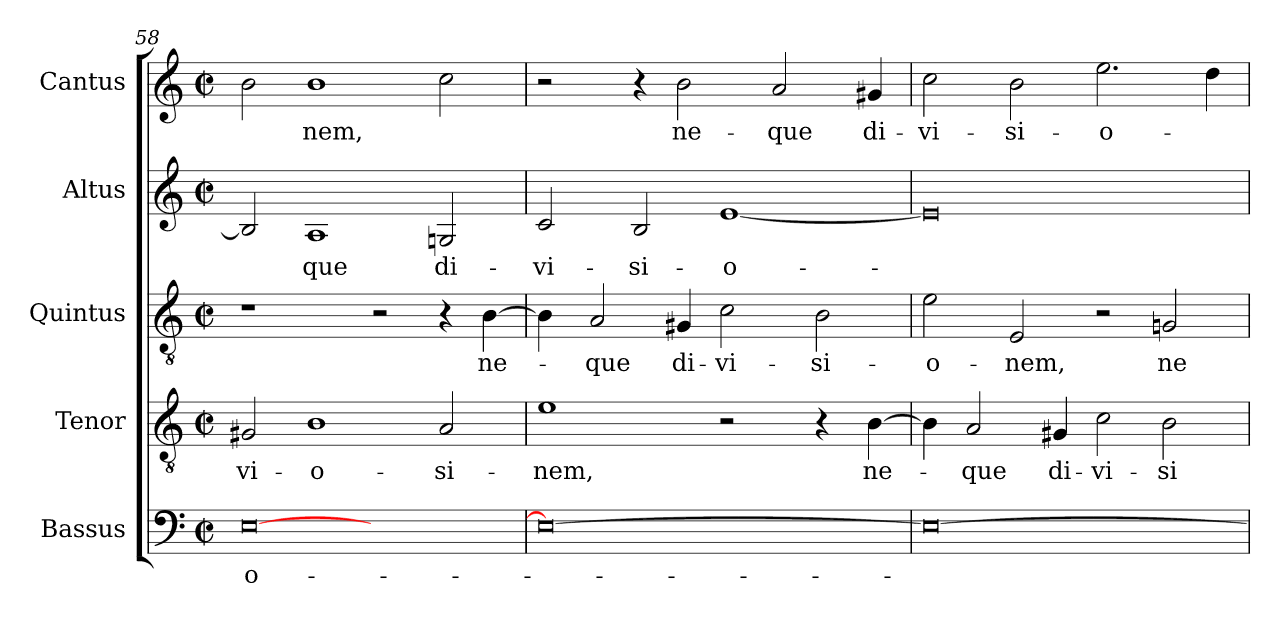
**kern	**text	**kern	**text	**kern	**text	**kern	**text	**kern	**text
*part5	*part5	*part4	*part4	*part3	*part3	*part2	*part2	*part1	*part1
*staff5	*staff5	*staff4	*staff4	*staff3	*staff3	*staff2	*staff2	*staff1	*staff1
*I"Bassus	*	*I"Tenor	*	*I"Quintus	*	*I"Altus	*	*I"Cantus	*
*clefF4	*	*clefGv2	*	*clefGv2	*	*clefG2	*	*clefG2	*
*M2/2	*	*M2/2	*	*M2/2	*	*M2/2	*	*M2/2	*
*met(c|)	*	*met(c|)	*	*met(c|)	*	*met(c|)	*	*met(c|)	*
=58	=58	=58	=58	=58	=58	=58	=58	=58	=58
!LO:N:vis=0	!LO:LY:b:rj	!	!LO:LY:b:cj	!	!	!	!	!	!
[>1E	-o-	2G#X/	-vi-	1r	.	2B/]	.	2b\	.
!	!	!	!LO:LY:b:rj	!	!	!	!LO:LY:b:cj	!	!LO:LY:b:cj
.	.	1B	-o-	.	.	1A	-que	1b	-nem,
1ryy	.	.	.	2r	.	.	.	.	.
!	!	!	!LO:LY:b:cj	!	!	!	!LO:LY:b:cj	!	!
.	.	2A/	-si-	4r	.	2Gn/	di-	2cc\	.
!	!	!	!	!	!LO:LY:b	!	!	!	!
.	.	.	.	[<4B\	ne-	.	.	.	.
!!LO:PB:g=z
=59	=59	=59	=59	=59	=59	=59	=59	=59	=59
!	!	!	!LO:LY:b:cj	!	!	!	!LO:LY:b:cj	!	!
*	*	*	*	*^	*	*	*	*	*
0E_>	.	1e	-nem,	4B\]	32ryy	.	2c/	-vi-	2r	.
.	.	.	.	.	1ryy	.	.	.	.	.
!	!	!	!	!	!	!LO:LY:b:cj	!	!	!	!
.	.	.	.	2A/	.	-que	.	.	.	.
!	!	!	!	!	!	!	!	!LO:LY:b:cj	!	!
.	.	.	.	.	.	.	2B/	-si-	4r	.
!	!	!	!	!	!	!LO:LY:b:cj	!	!	!	!LO:LY:b:cj
.	.	.	.	4G#X/	.	di-	.	.	2b\	ne-
!	!	!	!	!	!	!LO:LY:b:cj	!	!LO:LY:b:rj	!	!
.	.	2r	.	2c\	.	-vi-	[<1e	-o-	.	.
.	.	.	.	.	2ryy	.	.	.	.	.
!	!	!	!	!	!	!	!	!	!	!LO:LY:b:cj
.	.	.	.	.	.	.	.	.	2a/	-que
!	!	!	!	!	!	!LO:LY:b:cj	!	!	!	!
.	.	4r	.	2B\	.	-si-	.	.	.	.
.	.	.	.	.	4...ryy	.	.	.	.	.
!	!	!	!LO:LY:b:cj	!	!	!	!	!	!	!LO:LY:b:cj
.	.	[>4B\	ne-	.	.	.	.	.	4g#X/	di-
=60	=60	=60	=60	=60	=60	=60	=60	=60	=60	=60
!	!	!	!	!	!	!LO:LY:b:cj	!	!	!	!LO:LY:b:cj
*	*	*	*	*v	*v	*	*	*	*	*
0E_>	.	4B\]	.	2e\	-o-	0e]	.	2cc\	-vi-
!	!	!	!LO:LY:b:cj	!	!	!	!	!	!
.	.	2A/	-que	.	.	.	.	.	.
!	!	!	!	!	!LO:LY:b:cj	!	!	!	!LO:LY:b:cj
.	.	.	.	2E/	-nem,	.	.	2b\	-si-
!	!	!	!LO:LY:b:cj	!	!	!	!	!	!
.	.	4G#X/	di-	.	.	.	.	.	.
!	!	!	!LO:LY:b:cj	!	!	!	!	!	!LO:LY:b:cj
.	.	2c\	-vi-	2r	.	.	.	2.ee\	-o-
!	!	!	!LO:LY:b:cj	!	!LO:LY:b:cj	!	!	!	!
.	.	2B\	-si-	2Gn/	ne-	.	.	.	.
.	.	.	.	.	.	.	.	4dd\	.
=	=	=	=	=	=	=	=	=	=
*-	*-	*-	*-	*-	*-	*-	*-	*-	*-
